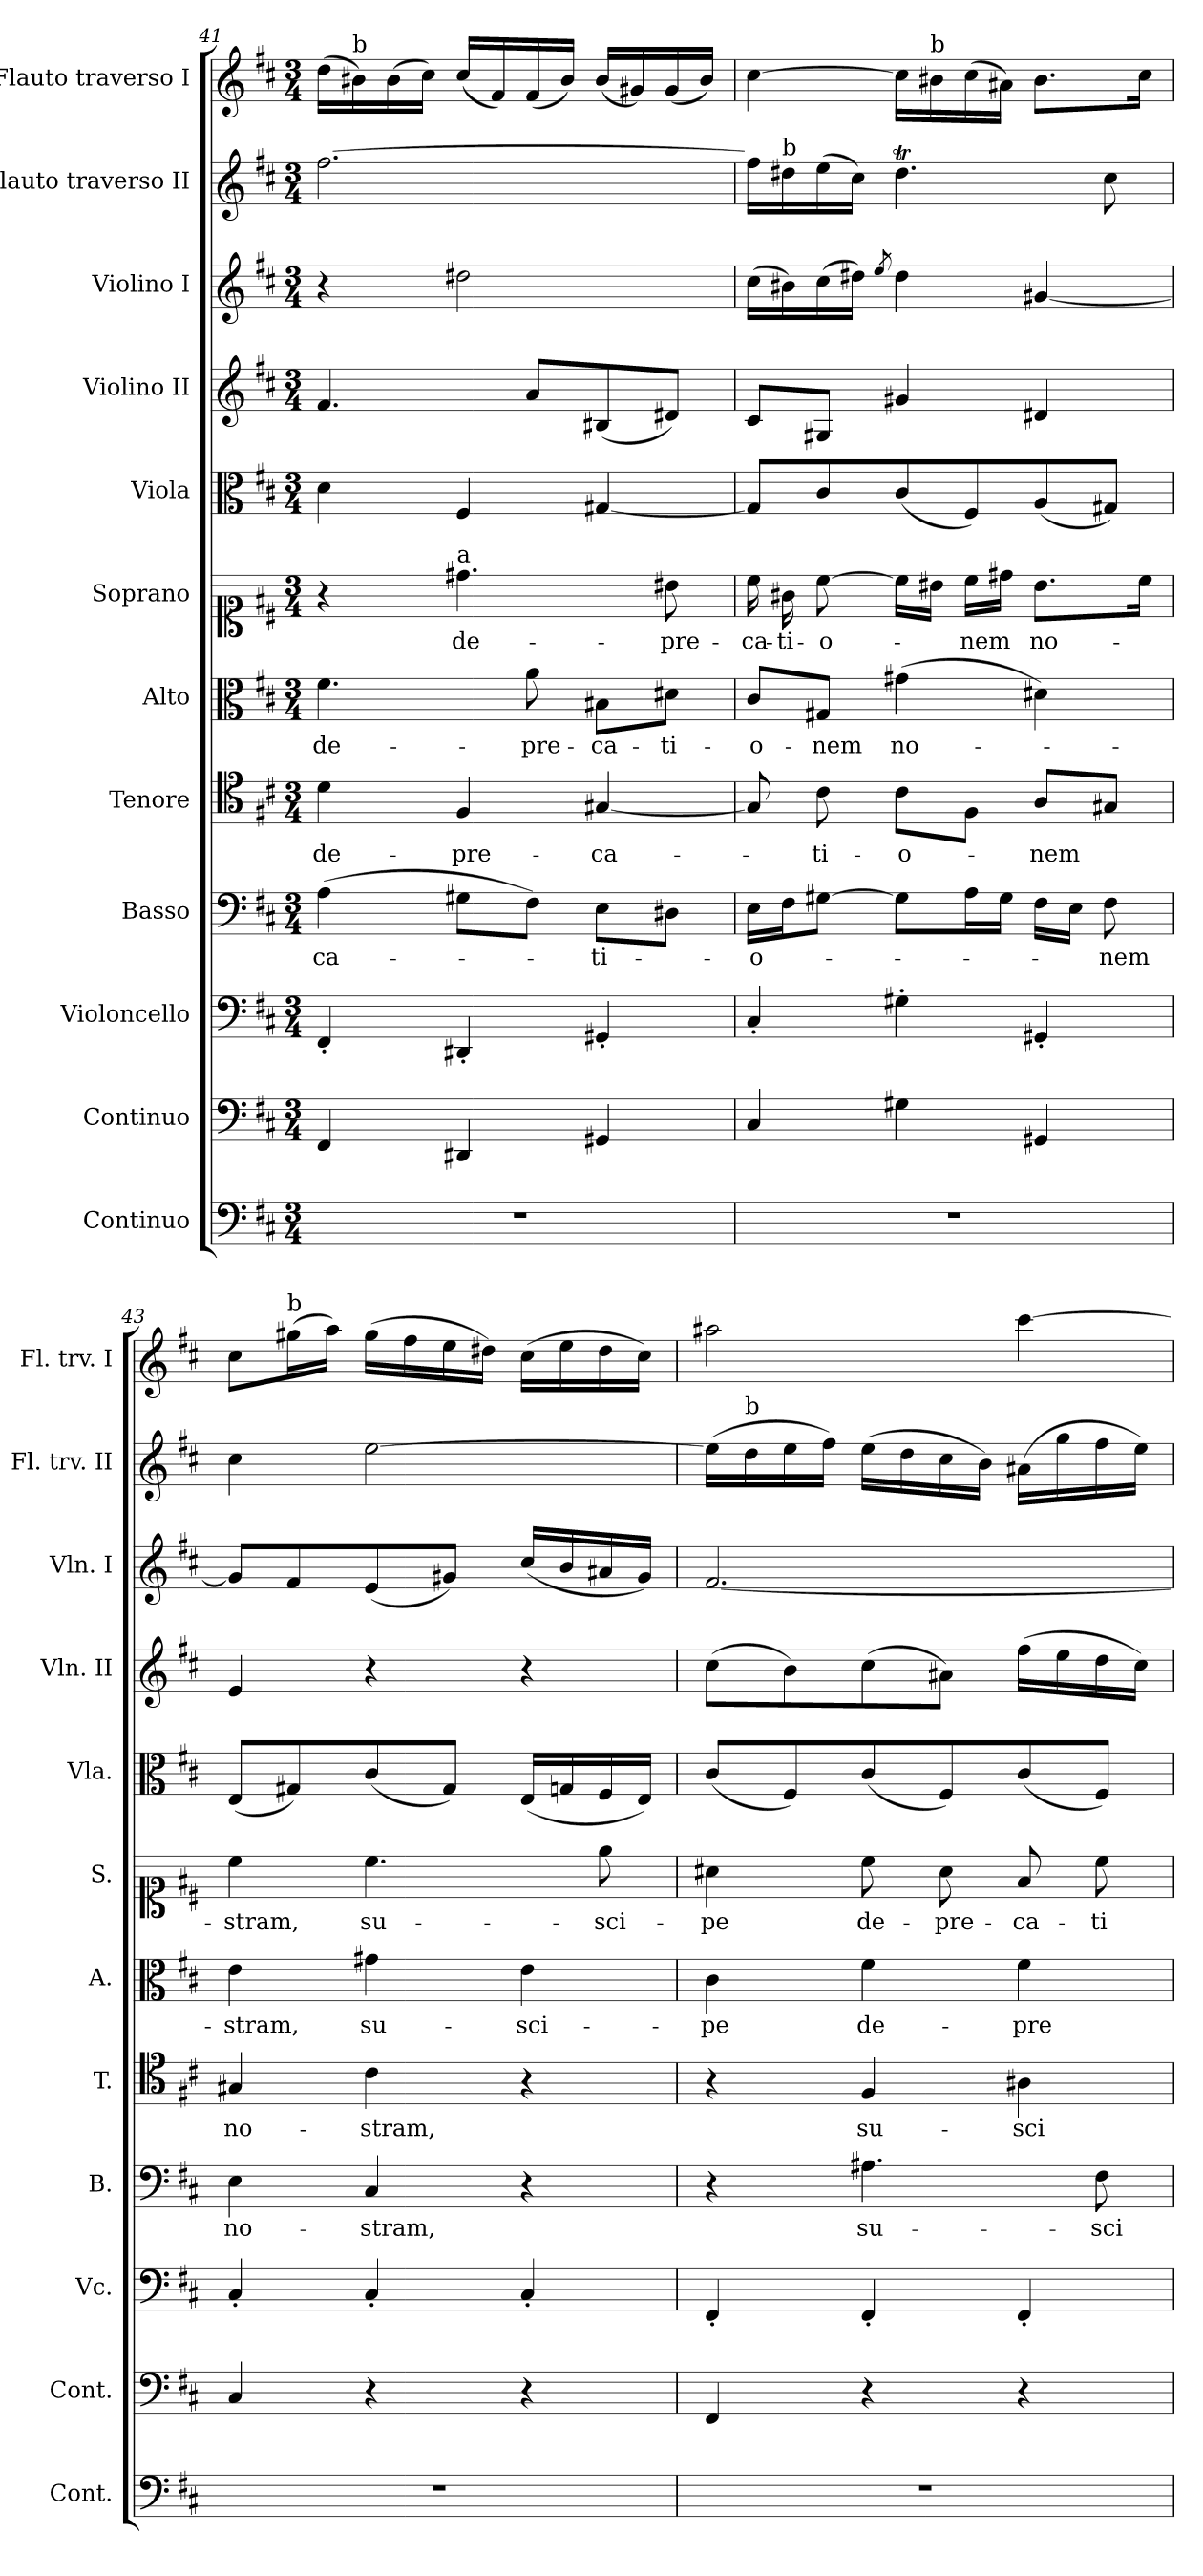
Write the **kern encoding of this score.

**kern	**kern	**kern	**kern	**text	**kern	**text	**kern	**text	**kern	**text	**kern	**kern	**kern	**kern	**kern
*part12	*part11	*part10	*part9	*part9	*part8	*part8	*part7	*part7	*part6	*part6	*part5	*part4	*part3	*part2	*part1
*staff12	*staff11	*staff10	*staff9	*staff9	*staff8	*staff8	*staff7	*staff7	*staff6	*staff6	*staff5	*staff4	*staff3	*staff2	*staff1
*I"Continuo	*I"Continuo	*I"Violoncello	*I"Basso	*	*I"Tenore	*	*I"Alto	*	*I"Soprano	*	*I"Viola	*I"Violino II	*I"Violino I	*I"Flauto traverso II	*I"Flauto traverso I
*I'Cont.	*I'Cont.	*I'Vc.	*I'B.	*	*I'T.	*	*I'A.	*	*I'S.	*	*I'Vla.	*I'Vln. II	*I'Vln. I	*I'Fl. trv. II	*I'Fl. trv. I
*clefF4	*clefF4	*clefF4	*clefF4	*	*clefC4	*	*clefC3	*	*clefC1	*	*clefC3	*clefG2	*clefG2	*clefG2	*clefG2
*k[f#c#]	*k[f#c#]	*k[f#c#]	*k[f#c#]	*	*k[f#c#]	*	*k[f#c#]	*	*k[f#c#]	*	*k[f#c#]	*k[f#c#]	*k[f#c#]	*k[f#c#]	*k[f#c#]
*M3/4	*M3/4	*M3/4	*M3/4	*	*M3/4	*	*M3/4	*	*M3/4	*	*M3/4	*M3/4	*M3/4	*M3/4	*M3/4
=41	=41	=41	=41	=41	=41	=41	=41	=41	=41	=41	=41	=41	=41	=41	=41
2.r	4FF#/	4FF#'/	(4A\	-ca-	4d\	de-	4.f#\	de-	4r	.	4d\	4.f#/	4r	[2.ff#\	(16dd\LL
!	!	!	!	!	!	!	!	!	!	!	!	!	!	!	!LO:TX:a:t=b
.	.	.	.	.	.	.	.	.	.	.	.	.	.	.	16b#X\)
.	.	.	.	.	.	.	.	.	.	.	.	.	.	.	(16b#\
.	.	.	.	.	.	.	.	.	.	.	.	.	.	.	16cc#\JJ)
!	!	!	!	!	!	!	!	!	!LO:TX:a:t=a	!	!	!	!	!	!
.	4DD#X/	4DD#X'/	8G#X\L	.	4F#/	-pre-	.	.	4.dd#X\	de-	4F#/	.	2dd#X\	.	(16cc#/LL
.	.	.	.	.	.	.	.	.	.	.	.	.	.	.	16f#/)
.	.	.	8F#\J)	.	.	.	8a\	-pre-	.	.	.	8a/L	.	.	(16f#/
.	.	.	.	.	.	.	.	.	.	.	.	.	.	.	16b#/JJ)
.	4GG#X/	4GG#X'/	8E\L	-ti-	[4G#X/	-ca-	8B#X\L	-ca-	.	.	[4G#X/	(8B#X/	.	.	(16b#/LL
.	.	.	.	.	.	.	.	.	.	.	.	.	.	.	16g#X/)
.	.	.	8D#X\J	.	.	.	8d#X\J	-ti-	8b#X\	-pre-	.	8d#X/J)	.	.	(16g#/
.	.	.	.	.	.	.	.	.	.	.	.	.	.	.	16b#/JJ)
=42	=42	=42	=42	=42	=42	=42	=42	=42	=42	=42	=42	=42	=42	=42	=42
2.r	4C#/	4C#'/	16E\LL	-o-	8G#/]	.	8c#/L	-o-	16cc#\	-ca-	8G#/L]	8c#/L	(16cc#\LL	16ff#\LL]	[4cc#\
!	!	!	!	!	!	!	!	!	!	!	!	!	!	!LO:TX:a:t=b	!
.	.	.	16F#\J	.	.	.	.	.	16g#X\	-ti-	.	.	16b#X\)	16dd#X\	.
.	.	.	[8G#X\J	.	8c#\	-ti-	8G#X/J	-nem	[8cc#\	-o-	8c#/	8G#X/J	(16cc#\	(16ee\	.
.	.	.	.	.	.	.	.	.	.	.	.	.	16dd#X\JJ)	16cc#\JJ)	.
.	.	.	.	.	.	.	.	.	.	.	.	.	8qee/	.	.
.	4G#X\	4G#X'\	8G#\L]	.	8c#\L	-o-	(4g#X\	no-	16cc#\LL]	.	(8c#/	4g#X/	4dd#\	4.dd#t\	16cc#\LL]
!	!	!	!	!	!	!	!	!	!	!	!	!	!	!	!LO:TX:a:t=b
.	.	.	.	.	.	.	.	.	16b#X\JJ	.	.	.	.	.	16b#X\
.	.	.	16A\L	.	8F#\J	.	.	.	16cc#\LL	-nem	8F#/)	.	.	.	(16cc#\
.	.	.	16G#\JJ	.	.	.	.	.	16dd#X\JJ	.	.	.	.	.	16a#X\JJ)
.	4GG#X/	4GG#X'/	16F#\LL	.	8A/L	-nem	4d#X\)	.	8.b#\L	no-	(8A/	4d#X/	[4g#X/	.	8.b#\L
.	.	.	16E\JJ	.	.	.	.	.	.	.	.	.	.	.	.
.	.	.	8F#\	-nem	8G#X/J	.	.	.	.	.	8G#X/J)	.	.	8cc#\	.
.	.	.	.	.	.	.	.	.	16cc#\Jk	.	.	.	.	.	16cc#\Jk
=43	=43	=43	=43	=43	=43	=43	=43	=43	=43	=43	=43	=43	=43	=43	=43
2.r	4C#/	4C#'/	4E\	no-	4G#X/	no-	4e\	-stram,	4cc#\	-stram,	(8E/L	4e/	8g#/L]	4cc#\	8cc#\L
!	!	!	!	!	!	!	!	!	!	!	!	!	!	!	!LO:TX:a:t=b
.	.	.	.	.	.	.	.	.	.	.	8G#X/)	.	8f#/	.	(16gg#X\L
.	.	.	.	.	.	.	.	.	.	.	.	.	.	.	16aa\JJ)
.	4r	4C#'/	4C#/	-stram,	4c#\	-stram,	4g#X\	su-	4.cc#\	su-	(8c#/	4r	(8e/	[2ee\	(16gg#\LL
.	.	.	.	.	.	.	.	.	.	.	.	.	.	.	16ff#\
.	.	.	.	.	.	.	.	.	.	.	8G#/J)	.	8g#X/J)	.	16ee\
.	.	.	.	.	.	.	.	.	.	.	.	.	.	.	16dd#X\JJ)
.	4r	4C#'/	4r	.	4r	.	4e\	-sci-	.	.	(16E/LL	4r	(16cc#/LL	.	(16cc#\LL
.	.	.	.	.	.	.	.	.	.	.	16Gn/	.	16b/	.	16ee\
.	.	.	.	.	.	.	.	.	8ee\	-sci-	16F#/	.	16a#X/	.	16dd#\
.	.	.	.	.	.	.	.	.	.	.	16E/JJ)	.	16g#/JJ)	.	16cc#\JJ)
=44	=44	=44	=44	=44	=44	=44	=44	=44	=44	=44	=44	=44	=44	=44	=44
2.r	4FF#/	4FF#'/	4r	.	4r	.	4c#\	-pe	4a#X\	-pe	(8c#/L	(8cc#\L	[2.f#/	(16ee\LL]	2aa#X\
!	!	!	!	!	!	!	!	!	!	!	!	!	!	!LO:TX:a:t=b	!
.	.	.	.	.	.	.	.	.	.	.	.	.	.	16dd\	.
.	.	.	.	.	.	.	.	.	.	.	8F#/)	8b\)	.	16ee\	.
.	.	.	.	.	.	.	.	.	.	.	.	.	.	16ff#\JJ)	.
.	4r	4FF#'/	4.A#X\	su-	4F#/	su-	4f#\	de-	8cc#\	de-	(8c#/	(8cc#\	.	(16ee\LL	.
.	.	.	.	.	.	.	.	.	.	.	.	.	.	16dd\	.
.	.	.	.	.	.	.	.	.	8a#\	-pre-	8F#/)	8a#X\J)	.	16cc#\	.
.	.	.	.	.	.	.	.	.	.	.	.	.	.	16b\JJ)	.
.	4r	4FF#'/	.	.	4A#X\	-sci-	4f#\	-pre-	8f#/	-ca-	(8c#/	(16ff#\LL	.	(16a#X\LL	[4ccc#\
.	.	.	.	.	.	.	.	.	.	.	.	16ee\	.	16gg\	.
.	.	.	8F#\	-sci-	.	.	.	.	8cc#\	-ti-	8F#/J)	16dd\	.	16ff#\	.
.	.	.	.	.	.	.	.	.	.	.	.	16cc#\JJ)	.	16ee\JJ)	.
=	=	=	=	=	=	=	=	=	=	=	=	=	=	=	=
*-	*-	*-	*-	*-	*-	*-	*-	*-	*-	*-	*-	*-	*-	*-	*-
